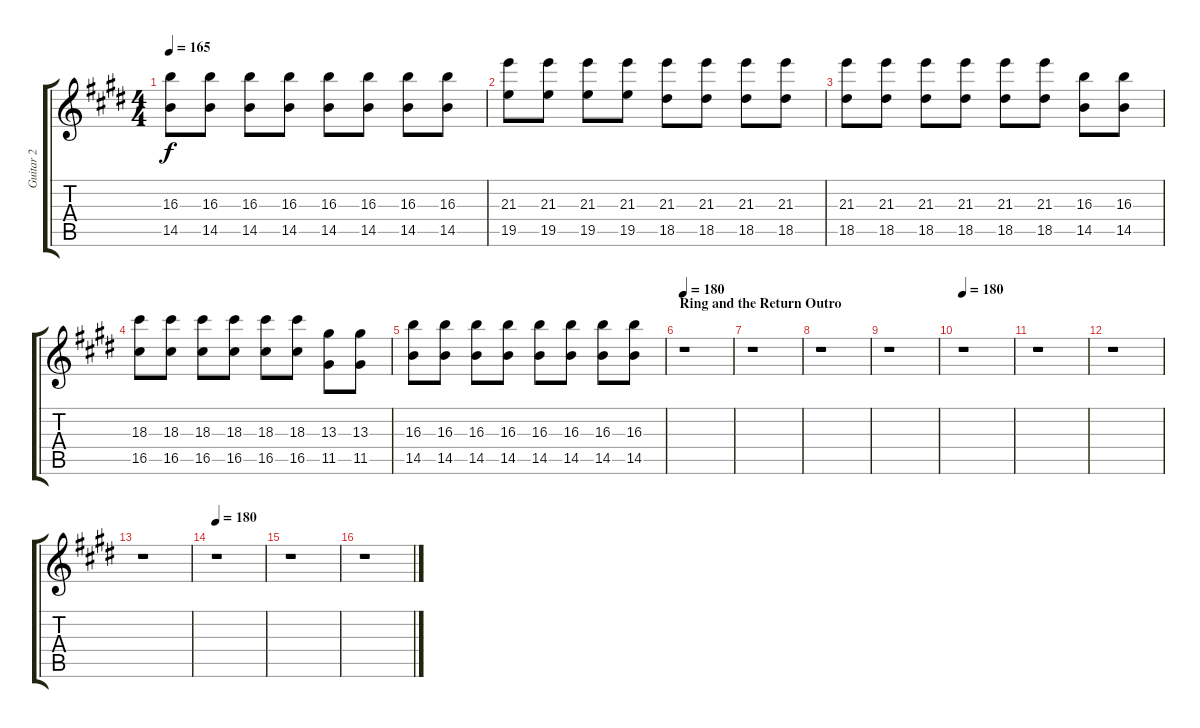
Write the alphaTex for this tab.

\track ("Guitar 2" "Guitar 2") {instrument distortionguitar}
\staff {score tabs}
\tuning (E4 B3 G3 D3 A2 E2) {hide}
\ts (4 4)
\tempo 165
\clef g2
\ks e
(16.3 14.5).8{dy f} (16.3 14.5).8 (16.3 14.5).8 (16.3 14.5).8 (16.3 14.5).8 (16.3 14.5).8 (16.3 14.5).8 (16.3 14.5).8 |
(21.3 19.5).8 (21.3 19.5).8 (21.3 19.5).8 (21.3 19.5).8 (21.3 18.5).8 (21.3 18.5).8 (21.3 18.5).8 (21.3 18.5).8 |
(21.3 18.5).8{volume 0} (21.3 18.5).8 (21.3 18.5).8 (21.3 18.5).8 (21.3 18.5).8 (21.3 18.5).8 (16.3 14.5).8 (16.3 14.5).8 |
(18.3 16.5).8 (18.3 16.5).8 (18.3 16.5).8 (18.3 16.5).8 (18.3 16.5).8 (18.3 16.5).8 (13.3 11.5).8 (13.3 11.5).8 |
(16.3 14.5).8 (16.3 14.5).8 (16.3 14.5).8 (16.3 14.5).8 (16.3 14.5).8 (16.3 14.5).8 (16.3 14.5).8 (16.3 14.5).8 |
\section ("" "Ring and the Return Outro")
\tempo 180
r.1 |
r.1 |
r.1 |
r.1 |
\tempo 180
r.1 |
r.1 |
r.1 |
r.1 |
\tempo 180
r.1 |
r.1 |
r.1
